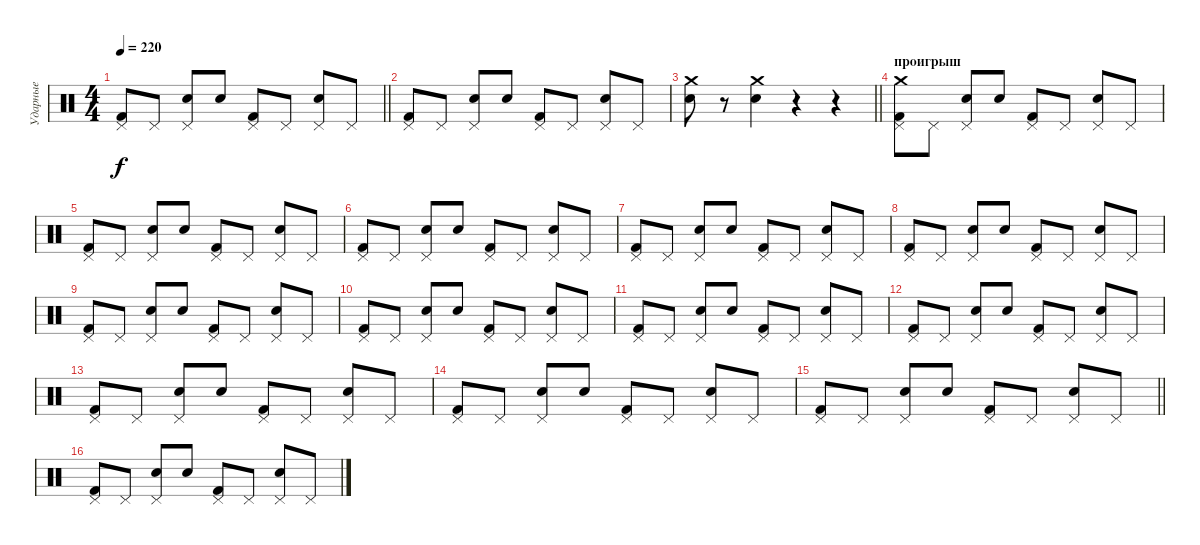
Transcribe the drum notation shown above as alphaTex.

\track ("Ударные" "Ударные") {instrument percussion}
\staff {score}
\articulation defaults
\ts (4 4)
\tempo 220
\clef neutral
\barLineRight lightlight
\ks c
("Pedal Hi-Hat (hit)" "Kick (hit) 2").8{dy f} "Pedal Hi-Hat (hit)".8 ("Pedal Hi-Hat (hit)" "Electric Snare (hit)").8 "Electric Snare (hit)".8 ("Pedal Hi-Hat (hit)" "Kick (hit) 2").8 "Pedal Hi-Hat (hit)".8 ("Pedal Hi-Hat (hit)" "Electric Snare (hit)").8 "Pedal Hi-Hat (hit)".8 |
("Pedal Hi-Hat (hit)" "Kick (hit) 2").8 "Pedal Hi-Hat (hit)".8 ("Pedal Hi-Hat (hit)" "Electric Snare (hit)").8 "Electric Snare (hit)".8 ("Pedal Hi-Hat (hit)" "Kick (hit) 2").8 "Pedal Hi-Hat (hit)".8 ("Pedal Hi-Hat (hit)" "Electric Snare (hit)").8 "Pedal Hi-Hat (hit)".8 |
\barLineRight lightlight
("Crash medium (hit)" "Electric Snare (hit)").8 r.8 ("Crash medium (hit)" "Electric Snare (hit)").4 r.4 r.4 |
\section ("" "проигрыш")
("Crash medium (hit)" "Pedal Hi-Hat (hit)" "Kick (hit) 2").8 "Pedal Hi-Hat (hit)".8 ("Pedal Hi-Hat (hit)" "Electric Snare (hit)").8 "Electric Snare (hit)".8 ("Pedal Hi-Hat (hit)" "Kick (hit) 2").8 "Pedal Hi-Hat (hit)".8 ("Pedal Hi-Hat (hit)" "Electric Snare (hit)").8 "Pedal Hi-Hat (hit)".8 |
("Pedal Hi-Hat (hit)" "Kick (hit) 2").8 "Pedal Hi-Hat (hit)".8 ("Pedal Hi-Hat (hit)" "Electric Snare (hit)").8 "Electric Snare (hit)".8 ("Pedal Hi-Hat (hit)" "Kick (hit) 2").8 "Pedal Hi-Hat (hit)".8 ("Pedal Hi-Hat (hit)" "Electric Snare (hit)").8 "Pedal Hi-Hat (hit)".8 |
("Pedal Hi-Hat (hit)" "Kick (hit) 2").8 "Pedal Hi-Hat (hit)".8 ("Pedal Hi-Hat (hit)" "Electric Snare (hit)").8 "Electric Snare (hit)".8 ("Pedal Hi-Hat (hit)" "Kick (hit) 2").8 "Pedal Hi-Hat (hit)".8 ("Pedal Hi-Hat (hit)" "Electric Snare (hit)").8 "Pedal Hi-Hat (hit)".8 |
("Pedal Hi-Hat (hit)" "Kick (hit) 2").8 "Pedal Hi-Hat (hit)".8 ("Pedal Hi-Hat (hit)" "Electric Snare (hit)").8 "Electric Snare (hit)".8 ("Pedal Hi-Hat (hit)" "Kick (hit) 2").8 "Pedal Hi-Hat (hit)".8 ("Pedal Hi-Hat (hit)" "Electric Snare (hit)").8 "Pedal Hi-Hat (hit)".8 |
("Pedal Hi-Hat (hit)" "Kick (hit) 2").8 "Pedal Hi-Hat (hit)".8 ("Pedal Hi-Hat (hit)" "Electric Snare (hit)").8 "Electric Snare (hit)".8 ("Pedal Hi-Hat (hit)" "Kick (hit) 2").8 "Pedal Hi-Hat (hit)".8 ("Pedal Hi-Hat (hit)" "Electric Snare (hit)").8 "Pedal Hi-Hat (hit)".8 |
("Pedal Hi-Hat (hit)" "Kick (hit) 2").8 "Pedal Hi-Hat (hit)".8 ("Pedal Hi-Hat (hit)" "Electric Snare (hit)").8 "Electric Snare (hit)".8 ("Pedal Hi-Hat (hit)" "Kick (hit) 2").8 "Pedal Hi-Hat (hit)".8 ("Pedal Hi-Hat (hit)" "Electric Snare (hit)").8 "Pedal Hi-Hat (hit)".8 |
("Pedal Hi-Hat (hit)" "Kick (hit) 2").8 "Pedal Hi-Hat (hit)".8 ("Pedal Hi-Hat (hit)" "Electric Snare (hit)").8 "Electric Snare (hit)".8 ("Pedal Hi-Hat (hit)" "Kick (hit) 2").8 "Pedal Hi-Hat (hit)".8 ("Pedal Hi-Hat (hit)" "Electric Snare (hit)").8 "Pedal Hi-Hat (hit)".8 |
("Pedal Hi-Hat (hit)" "Kick (hit) 2").8 "Pedal Hi-Hat (hit)".8 ("Pedal Hi-Hat (hit)" "Electric Snare (hit)").8 "Electric Snare (hit)".8 ("Pedal Hi-Hat (hit)" "Kick (hit) 2").8 "Pedal Hi-Hat (hit)".8 ("Pedal Hi-Hat (hit)" "Electric Snare (hit)").8 "Pedal Hi-Hat (hit)".8 |
("Pedal Hi-Hat (hit)" "Kick (hit) 2").8 "Pedal Hi-Hat (hit)".8 ("Pedal Hi-Hat (hit)" "Electric Snare (hit)").8 "Electric Snare (hit)".8 ("Pedal Hi-Hat (hit)" "Kick (hit) 2").8 "Pedal Hi-Hat (hit)".8 ("Pedal Hi-Hat (hit)" "Electric Snare (hit)").8 "Pedal Hi-Hat (hit)".8 |
("Pedal Hi-Hat (hit)" "Kick (hit) 2").8 "Pedal Hi-Hat (hit)".8 ("Pedal Hi-Hat (hit)" "Electric Snare (hit)").8 "Electric Snare (hit)".8 ("Pedal Hi-Hat (hit)" "Kick (hit) 2").8 "Pedal Hi-Hat (hit)".8 ("Pedal Hi-Hat (hit)" "Electric Snare (hit)").8 "Pedal Hi-Hat (hit)".8 |
("Pedal Hi-Hat (hit)" "Kick (hit) 2").8 "Pedal Hi-Hat (hit)".8 ("Pedal Hi-Hat (hit)" "Electric Snare (hit)").8 "Electric Snare (hit)".8 ("Pedal Hi-Hat (hit)" "Kick (hit) 2").8 "Pedal Hi-Hat (hit)".8 ("Pedal Hi-Hat (hit)" "Electric Snare (hit)").8 "Pedal Hi-Hat (hit)".8 |
\barLineRight lightlight
("Pedal Hi-Hat (hit)" "Kick (hit) 2").8 "Pedal Hi-Hat (hit)".8 ("Pedal Hi-Hat (hit)" "Electric Snare (hit)").8 "Electric Snare (hit)".8 ("Pedal Hi-Hat (hit)" "Kick (hit) 2").8 "Pedal Hi-Hat (hit)".8 ("Pedal Hi-Hat (hit)" "Electric Snare (hit)").8 "Pedal Hi-Hat (hit)".8 |
("Pedal Hi-Hat (hit)" "Kick (hit) 2").8 "Pedal Hi-Hat (hit)".8 ("Pedal Hi-Hat (hit)" "Electric Snare (hit)").8 "Electric Snare (hit)".8 ("Pedal Hi-Hat (hit)" "Kick (hit) 2").8 "Pedal Hi-Hat (hit)".8 ("Pedal Hi-Hat (hit)" "Electric Snare (hit)").8 "Pedal Hi-Hat (hit)".8
